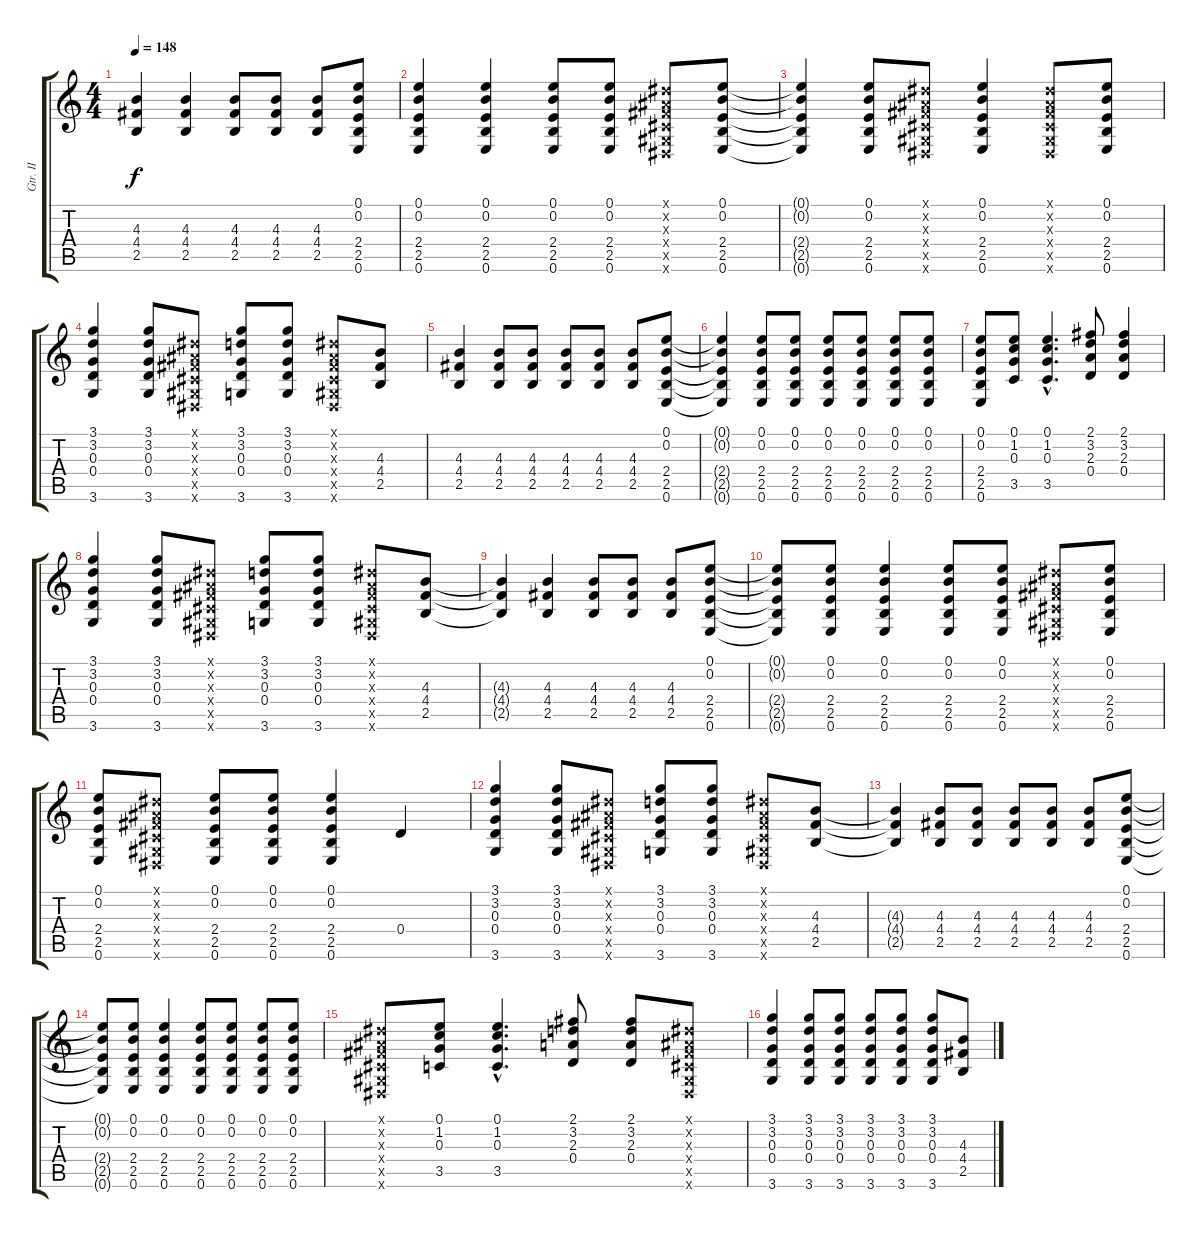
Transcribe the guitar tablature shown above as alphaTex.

\track ("Gtr. II" "Gtr. II") {instrument distortionguitar}
\staff {score tabs}
\tuning (E4 B3 G3 D3 A2 E2) {hide}
\ts (4 4)
\tempo 148
\clef g2
\ks c
(4.3{t} 4.4{t} 2.5{t}).4{dy f} (4.3 4.4 2.5).4 (4.3 4.4 2.5).8 (4.3 4.4 2.5).8 (4.3 4.4 2.5).8 (0.1 0.2 2.4 2.5 0.6).8 |
(0.1 0.2 2.4 2.5 0.6).4 (0.1 0.2 2.4 2.5 0.6).4 (0.1 0.2 2.4 2.5 0.6).8 (0.1 0.2 2.4 2.5 0.6).8 (-1.1{x} -1.2{x} -1.3{x} -1.4{x} -1.5{x} -1.6{x}).8 (0.1 0.2 2.4 2.5 0.6).8 |
(0.1{t} 0.2{t} 2.4{t} 2.5{t} 0.6{t}).4 (0.1 0.2 2.4 2.5 0.6).8 (-1.1{x} -1.2{x} -1.3{x} -1.4{x} -1.5{x} -1.6{x}).8 (0.1 0.2 2.4 2.5 0.6).4 (-1.1{x} -1.2{x} -1.3{x} -1.4{x} -1.5{x} -1.6{x}).8 (0.1 0.2 2.4 2.5 0.6).8 |
(3.1 3.2 0.3 0.4 3.6).4 (3.1 3.2 0.3 0.4 3.6).8 (-1.1{x} -1.2{x} -1.3{x} -1.4{x} -1.5{x} -1.6{x}).8 (3.1 3.2 0.3 0.4 3.6).8 (3.1 3.2 0.3 0.4 3.6).8 (-1.1{x} -1.2{x} -1.3{x} -1.4{x} -1.5{x} -1.6{x}).8 (4.3 4.4 2.5).8 |
(4.3 4.4 2.5).4 (4.3 4.4 2.5).8 (4.3 4.4 2.5).8 (4.3 4.4 2.5).8 (4.3 4.4 2.5).8 (4.3 4.4 2.5).8 (0.1 0.2 2.4 2.5 0.6).8 |
(0.1{t} 0.2{t} 2.4{t} 2.5{t} 0.6{t}).4 (0.1 0.2 2.4 2.5 0.6).8 (0.1 0.2 2.4 2.5 0.6).8 (0.1 0.2 2.4 2.5 0.6).8 (0.1 0.2 2.4 2.5 0.6).8 (0.1 0.2 2.4 2.5 0.6).8 (0.1 0.2 2.4 2.5 0.6).8 |
(0.1 0.2 2.4 2.5 0.6).8 (0.1 1.2 0.3 3.5).8 (0.1{hac} 1.2{hac} 0.3{hac} 3.5{hac}).4{d} (2.1 3.2 2.3 0.4).8 (2.1 3.2 2.3 0.4).4 |
(3.1 3.2 0.3 0.4 3.6).4 (3.1 3.2 0.3 0.4 3.6).8 (-1.1{x} -1.2{x} -1.3{x} -1.4{x} -1.5{x} -1.6{x}).8 (3.1 3.2 0.3 0.4 3.6).8 (3.1 3.2 0.3 0.4 3.6).8 (-1.1{x} -1.2{x} -1.3{x} -1.4{x} -1.5{x} -1.6{x}).8 (4.3 4.4 2.5).8 |
(4.3{t} 4.4{t} 2.5{t}).4 (4.3 4.4 2.5).4 (4.3 4.4 2.5).8 (4.3 4.4 2.5).8 (4.3 4.4 2.5).8 (0.1 0.2 2.4 2.5 0.6).8 |
(0.1{t} 0.2{t} 2.4{t} 2.5{t} 0.6{t}).8 (0.1 0.2 2.4 2.5 0.6).8 (0.1 0.2 2.4 2.5 0.6).4 (0.1 0.2 2.4 2.5 0.6).8 (0.1 0.2 2.4 2.5 0.6).8 (-1.1{x} -1.2{x} -1.3{x} -1.4{x} -1.5{x} -1.6{x}).8 (0.1 0.2 2.4 2.5 0.6).8 |
(0.1 0.2 2.4 2.5 0.6).8 (-1.1{x} -1.2{x} -1.3{x} -1.4{x} -1.5{x} -1.6{x}).8 (0.1 0.2 2.4 2.5 0.6).8 (0.1 0.2 2.4 2.5 0.6).8 (0.1 0.2 2.4 2.5 0.6).4 0.4.4 |
(3.1 3.2 0.3 0.4 3.6).4 (3.1 3.2 0.3 0.4 3.6).8 (-1.1{x} -1.2{x} -1.3{x} -1.4{x} -1.5{x} -1.6{x}).8 (3.1 3.2 0.3 0.4 3.6).8 (3.1 3.2 0.3 0.4 3.6).8 (-1.1{x} -1.2{x} -1.3{x} -1.4{x} -1.5{x} -1.6{x}).8 (4.3 4.4 2.5).8 |
(4.3{t} 4.4{t} 2.5{t}).4 (4.3 4.4 2.5).8 (4.3 4.4 2.5).8 (4.3 4.4 2.5).8 (4.3 4.4 2.5).8 (4.3 4.4 2.5).8 (0.1 0.2 2.4 2.5 0.6).8 |
(0.1{t} 0.2{t} 2.4{t} 2.5{t} 0.6{t}).8 (0.1 0.2 2.4 2.5 0.6).8 (0.1 0.2 2.4 2.5 0.6).4 (0.1 0.2 2.4 2.5 0.6).8 (0.1 0.2 2.4 2.5 0.6).8 (0.1 0.2 2.4 2.5 0.6).8 (0.1 0.2 2.4 2.5 0.6).8 |
(-1.1{x} -1.2{x} -1.3{x} -1.4{x} -1.5{x} -1.6{x}).8 (0.1 1.2 0.3 3.5).8 (0.1{hac} 1.2{hac} 0.3{hac} 3.5{hac}).4{d} (2.1 3.2 2.3 0.4).8 (2.1 3.2 2.3 0.4).8 (-1.1{x} -1.2{x} -1.3{x} -1.4{x} -1.5{x} -1.6{x}).8 |
(3.1 3.2 0.3 0.4 3.6).4 (3.1 3.2 0.3 0.4 3.6).8 (3.1 3.2 0.3 0.4 3.6).8 (3.1 3.2 0.3 0.4 3.6).8 (3.1 3.2 0.3 0.4 3.6).8 (3.1 3.2 0.3 0.4 3.6).8 (4.3 4.4 2.5).8
